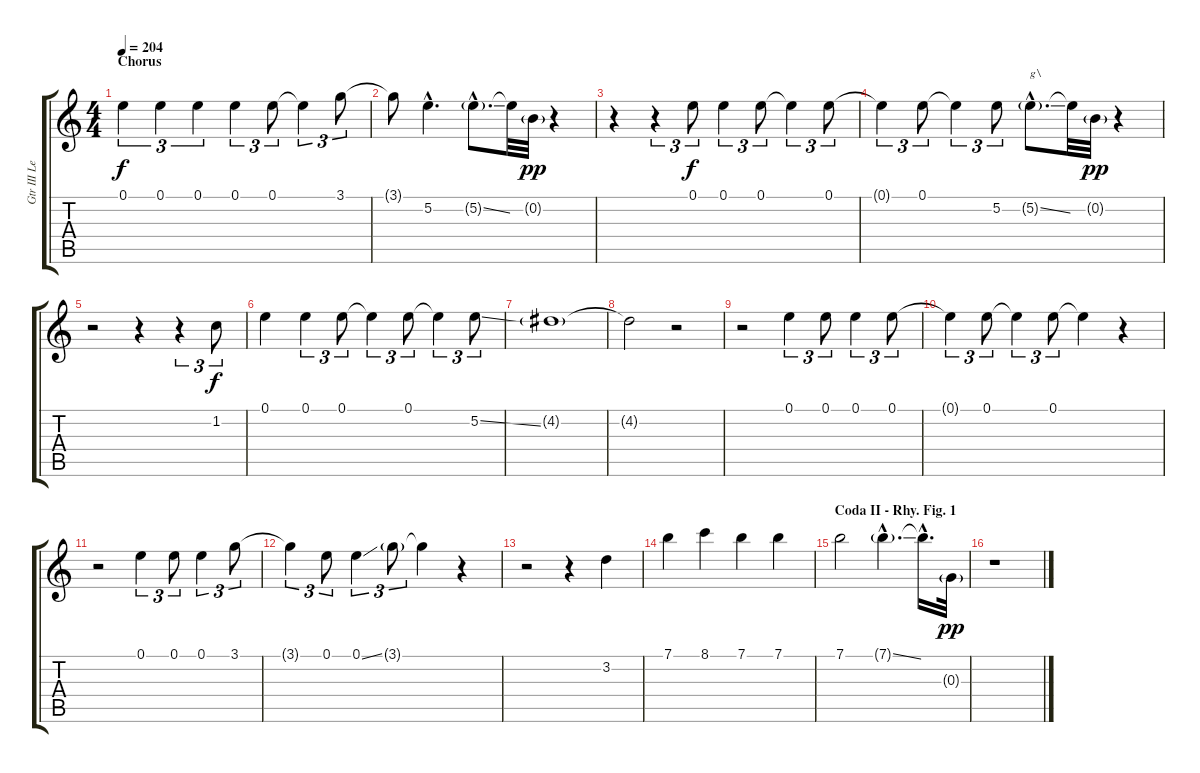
\track ("Gtr III Lead & Voice " "Gtr III Le") {instrument overdrivenguitar}
\staff {score tabs}
\tuning (E4 B3 G3 D3 A2 E2) {hide}
\ts (4 4)
\section ("" "Chorus")
\tempo 204
\clef g2
\ks c
0.1.4{tu (3 2) dy f} 0.1.4{tu (3 2)} 0.1.4{tu (3 2)} 0.1.4{tu (3 2)} 0.1.8{tu (3 2)} 0.1{t}.4{tu (3 2)} 3.1.8{tu (3 2)} |
3.1{t}.8 5.2{hac}.4{d} 5.2{ss g hac}.8{d} 5.2{t}.32 0.2{g}.32{dy pp} r.4 |
r.4 r.4{tu (3 2)} 0.1.8{tu (3 2) dy f} 0.1.4{tu (3 2)} 0.1.8{tu (3 2)} 0.1{t}.4{tu (3 2)} 0.1.8{tu (3 2)} |
0.1{t}.4{tu (3 2)} 0.1.8{tu (3 2)} 0.1{t}.4{tu (3 2)} 5.2.8{tu (3 2)} 5.2{ss g hac}.8{d txt "g\\"} 5.2{t}.32 0.2{g}.32{dy pp} r.4 |
r.2 r.4 r.4{tu (3 2)} 1.2.8{tu (3 2) dy f} |
0.1.4 0.1.4{tu (3 2)} 0.1.8{tu (3 2)} 0.1{t}.4{tu (3 2)} 0.1.8{tu (3 2)} 0.1{t}.4{tu (3 2)} 5.2{ss}.8{tu (3 2)} |
4.2{g}.1 |
4.2{t}.2 r.2 |
r.2 0.1.4{tu (3 2)} 0.1.8{tu (3 2)} 0.1.4{tu (3 2)} 0.1.8{tu (3 2)} |
0.1{t}.4{tu (3 2)} 0.1.8{tu (3 2)} 0.1{t}.4{tu (3 2)} 0.1.8{tu (3 2)} 0.1{t}.4 r.4 |
r.2 0.1.4{tu (3 2)} 0.1.8{tu (3 2)} 0.1.4{tu (3 2)} 3.1.8{tu (3 2)} |
3.1{t}.4{tu (3 2)} 0.1.8{tu (3 2)} 0.1{ss}.4{tu (3 2)} 3.1{g}.8{tu (3 2)} 3.1{t}.4 r.4 |
r.2 r.4 3.2.4 |
7.1.4 8.1.4 7.1.4 7.1.4 |
\section ("" "Coda II - Rhy. Fig. 1")
7.1.2 7.1{ss g hac}.4{d} 7.1{hac t}.16{d} 0.3{g}.32{dy pp} |
r.1
